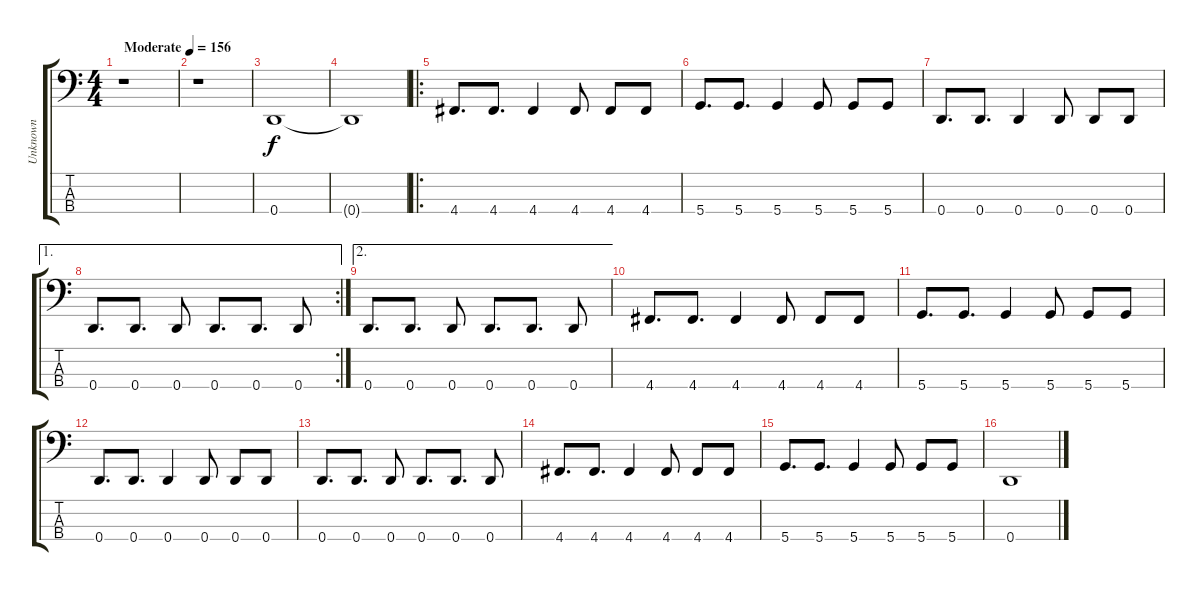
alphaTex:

\track ("Unknown" "Unknown") {instrument electricbassfinger}
\staff {score tabs}
\tuning (G2 D2 A1 D1) {hide}
\ts (4 4)
\tempo (156 "Moderate")
\clef f4
\ks c
r.1{dy f instrument electricbassfinger} |
r.1 |
0.4.1 |
0.4{t}.1 |
\ro
4.4.8{d} 4.4.8{d} 4.4.4 4.4.8 4.4.8 4.4.8 |
5.4.8{d} 5.4.8{d} 5.4.4 5.4.8 5.4.8 5.4.8 |
0.4.8{d} 0.4.8{d} 0.4.4 0.4.8 0.4.8 0.4.8 |
\ae 1
\rc 2
0.4.8{d} 0.4.8{d} 0.4.8 0.4.8{d} 0.4.8{d} 0.4.8 |
\ae 2
0.4.8{d} 0.4.8{d} 0.4.8 0.4.8{d} 0.4.8{d} 0.4.8 |
4.4.8{d} 4.4.8{d} 4.4.4 4.4.8 4.4.8 4.4.8 |
5.4.8{d} 5.4.8{d} 5.4.4 5.4.8 5.4.8 5.4.8 |
0.4.8{d} 0.4.8{d} 0.4.4 0.4.8 0.4.8 0.4.8 |
0.4.8{d} 0.4.8{d} 0.4.8 0.4.8{d} 0.4.8{d} 0.4.8 |
4.4.8{d} 4.4.8{d} 4.4.4 4.4.8 4.4.8 4.4.8 |
5.4.8{d} 5.4.8{d} 5.4.4 5.4.8 5.4.8 5.4.8 |
0.4.1
